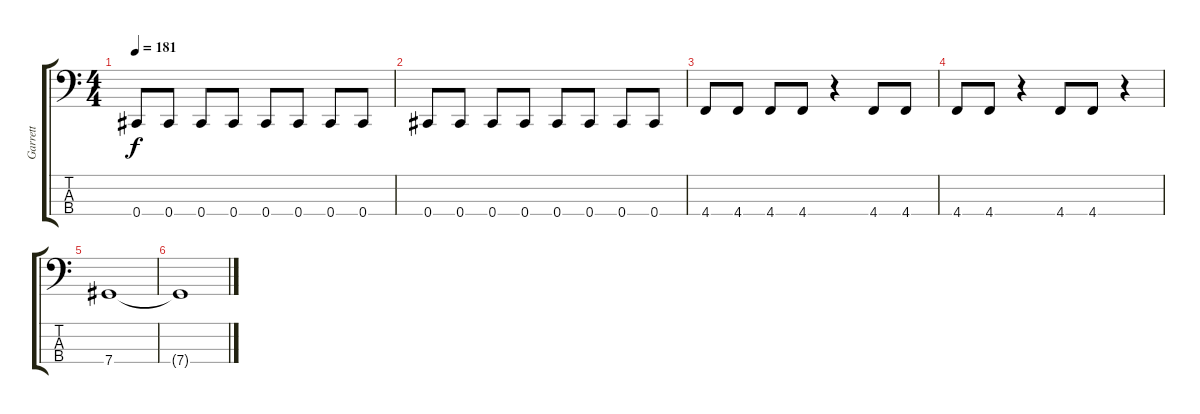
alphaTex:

\track ("Garrett" "Garrett") {instrument electricbassfinger}
\staff {score tabs}
\tuning (Gb2 Db2 Ab1 Db1) {hide}
\ts (4 4)
\tempo 181
\clef f4
\ks c
0.4.8{dy f} 0.4.8 0.4.8 0.4.8 0.4.8 0.4.8 0.4.8 0.4.8 |
0.4.8 0.4.8 0.4.8 0.4.8 0.4.8 0.4.8 0.4.8 0.4.8 |
4.4.8 4.4.8 4.4.8 4.4.8 r.4 4.4.8 4.4.8 |
4.4.8 4.4.8 r.4 4.4.8 4.4.8 r.4 |
7.4.1 |
7.4{t}.1
